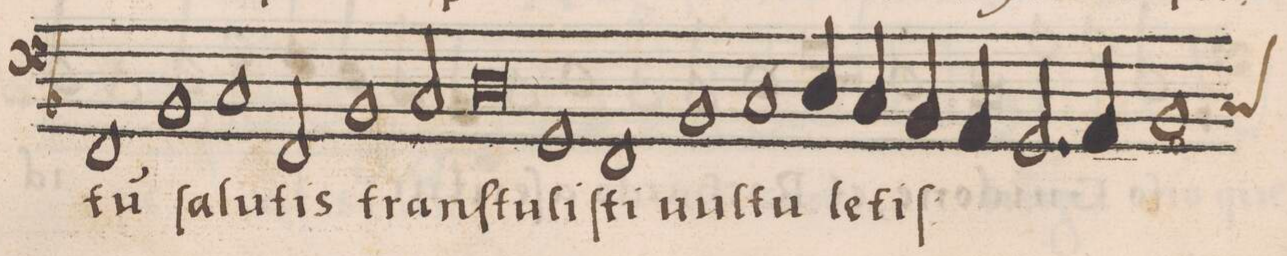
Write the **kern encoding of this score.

**kern	**text	**text
*I"BASSVS	*	*
*clefF4	*	*
*k[b-]	*	*
*met(C)	*	*
*M2/1	*	*
1FF	-tu(m)	.
=108-	=108-	=108-
1BB-	ſa-	.
1C	-lu-	.
=109-	=109-	=109-
2FF/	-tis	.
1BB-	tranſ-	.
2C/	.	.
=110-	=110-	=110-
0D	-tu-	.
=111-	=111-	=111-
1GG	-liſ-	.
1FF	-ti	.
=112-	=112-	=112-
1BB-	uul-	.
1C	-tu	.
=113-	=113-	=113-
4D/	.	.
4C/	le-	.
4BB-/	-tiſ-	.
4AA/	.	.
2.GG/	.	.
4AA/	.	.
=114-	=114-	=114-
*custos:C	*	*
1BB-	.	.
*-	*-	*-
